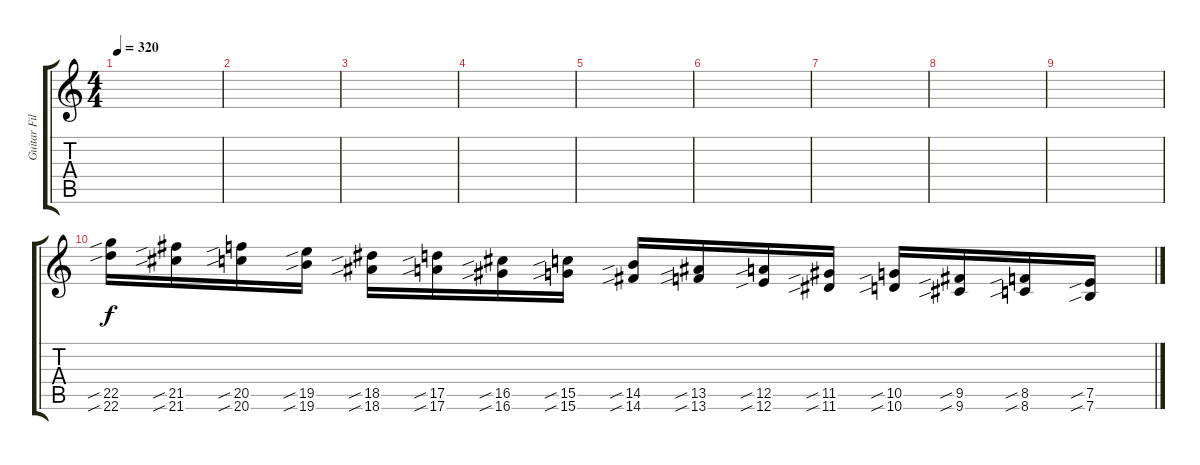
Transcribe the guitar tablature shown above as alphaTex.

\track ("Guitar Fills" "Guitar Fil") {instrument distortionguitar}
\staff {score tabs}
\tuning (E4 B3 G3 D3 A2 E2) {hide}
\ts (4 4)
\tempo 320
\clef g2
\ks c
|
|
|
|
|
|
|
|
|
(22.5{sib} 22.6{sib}).16 (21.5{sib} 21.6{sib}).16 (20.5{sib} 20.6{sib}).16 (19.5{sib} 19.6{sib}).16 (18.5{sib} 18.6{sib}).16 (17.5{sib} 17.6{sib}).16 (16.5{sib} 16.6{sib}).16 (15.5{sib} 15.6{sib}).16 (14.5{sib} 14.6{sib}).16 (13.5{sib} 13.6{sib}).16 (12.5{sib} 12.6{sib}).16 (11.5{sib} 11.6{sib}).16 (10.5{sib} 10.6{sib}).16 (9.5{sib} 9.6{sib}).16 (8.5{sib} 8.6{sib}).16 (7.5{sib} 7.6{sib}).16
